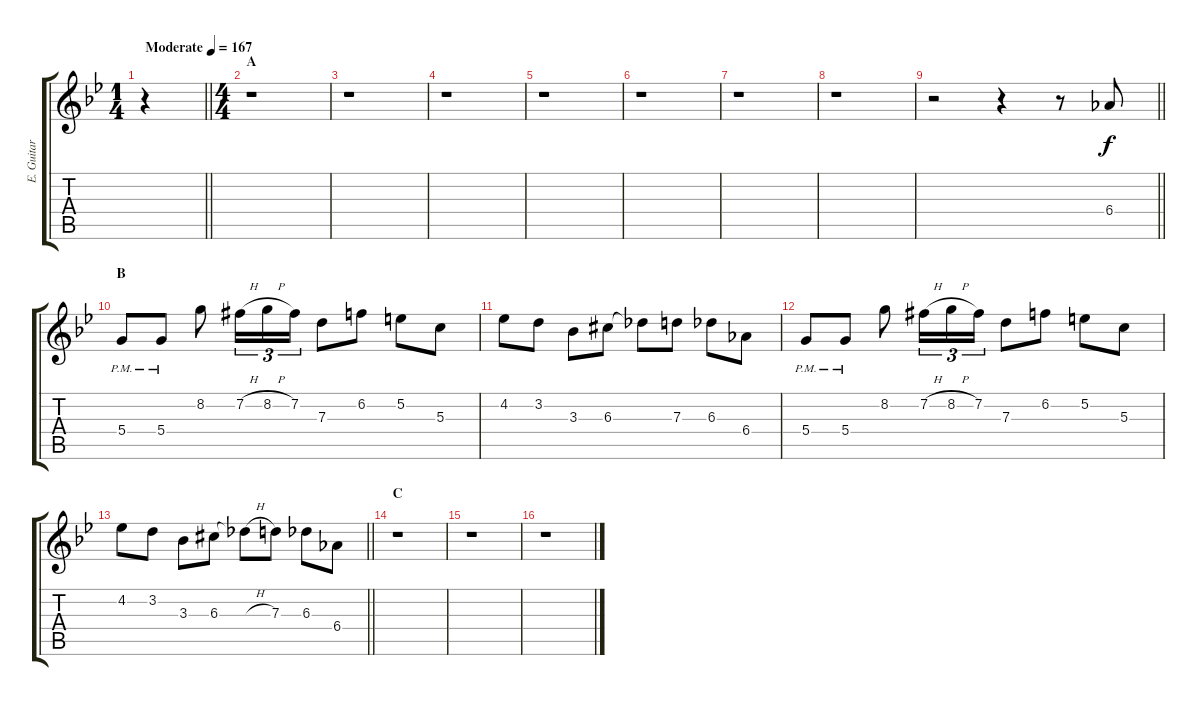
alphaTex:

\track ("E. Guitar III" "E. Guitar ") {instrument overdrivenguitar}
\staff {score tabs}
\tuning (E4 B3 G3 D3 A2 E2) {hide}
\ts (1 4)
\tempo (167 "Moderate")
\clef g2
\barLineRight lightlight
\ks bb
r.4{dy f instrument overdrivenguitar} |
\ts (4 4)
\section ("" "A")
r.1 |
r.1 |
r.1 |
r.1 |
r.1 |
r.1 |
r.1 |
\barLineRight lightlight
r.2 r.4 r.8 6.4.8 |
\section ("" "B")
5.4{pm}.8 5.4{pm}.8 8.2.8 7.2{h acc #}.16{tu (3 2)} 8.2{h}.16{tu (3 2)} 7.2{acc #}.16{tu (3 2)} 7.3.8 6.2.8 5.2.8 5.3.8 |
4.2.8 3.2.8 3.3.8 6.3{acc #}.8 6.3{t}.8 7.3.8 6.3.8 6.4.8 |
5.4{pm}.8 5.4{pm}.8 8.2.8 7.2{h acc #}.16{tu (3 2)} 8.2{h}.16{tu (3 2)} 7.2{acc #}.16{tu (3 2)} 7.3.8 6.2.8 5.2.8 5.3.8 |
\barLineRight lightlight
4.2.8 3.2.8 3.3.8 6.3{acc #}.8 6.3{h t}.8 7.3.8 6.3.8 6.4.8 |
\section ("" "C")
r.1 |
r.1 |
r.1
